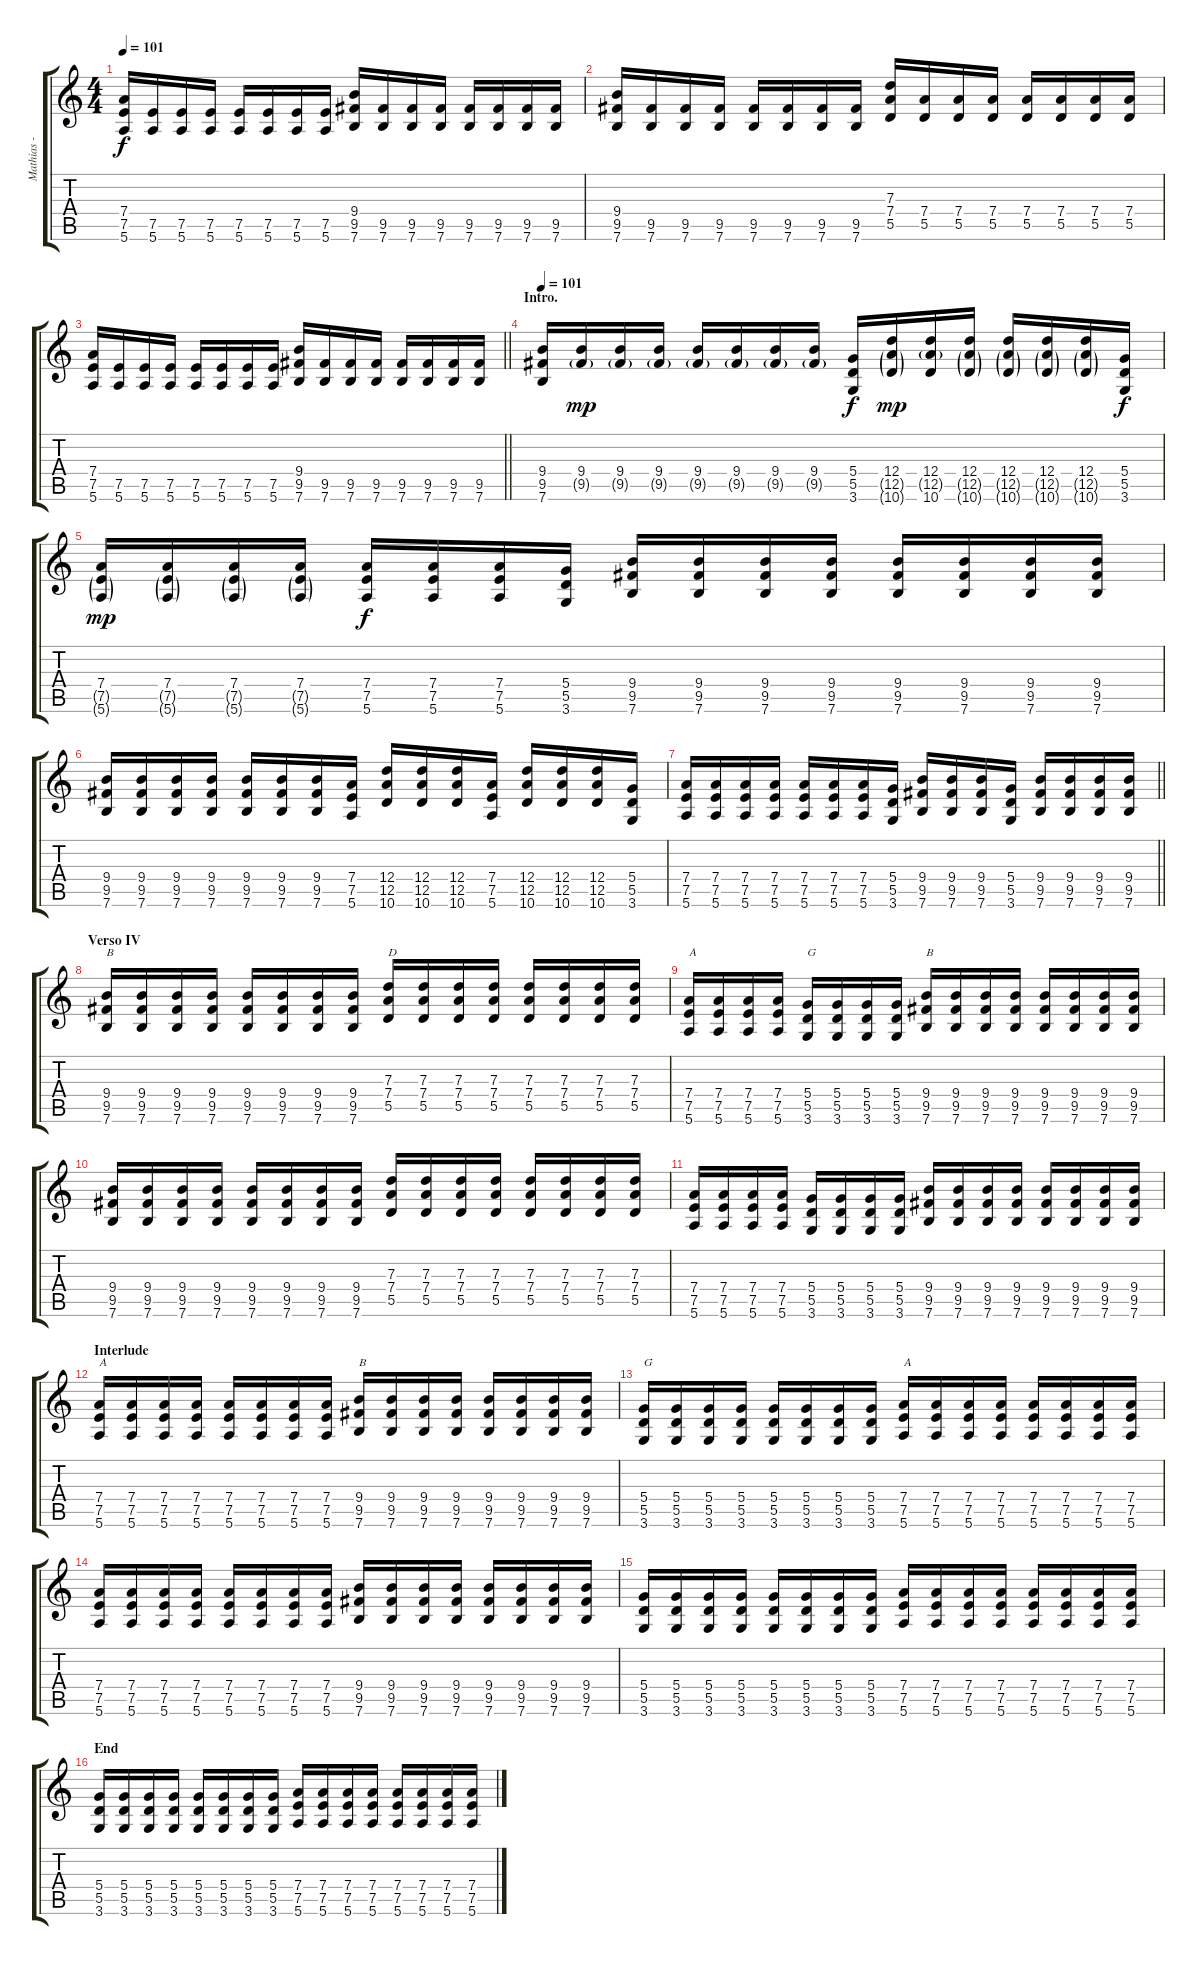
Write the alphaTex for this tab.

\track ("Mathias - Left Guitar" "Mathias - ") {instrument overdrivenguitar}
\staff {score tabs}
\tuning (E4 B3 G3 D3 A2 E2) {hide}
\ts (4 4)
\tempo 101
\clef g2
\ks c
(7.4 7.5 5.6).16{dy f} (7.5 5.6).16 (7.5 5.6).16 (7.5 5.6).16 (7.5 5.6).16 (7.5 5.6).16 (7.5 5.6).16 (7.5 5.6).16 (9.4 9.5 7.6).16 (9.5 7.6).16 (9.5 7.6).16 (9.5 7.6).16 (9.5 7.6).16 (9.5 7.6).16 (9.5 7.6).16 (9.5 7.6).16 |
(9.4 9.5 7.6).16 (9.5 7.6).16 (9.5 7.6).16 (9.5 7.6).16 (9.5 7.6).16 (9.5 7.6).16 (9.5 7.6).16 (9.5 7.6).16 (7.3 7.4 5.5).16 (7.4 5.5).16 (7.4 5.5).16 (7.4 5.5).16 (7.4 5.5).16 (7.4 5.5).16 (7.4 5.5).16 (7.4 5.5).16 |
\barLineRight lightlight
(7.4 7.5 5.6).16 (7.5 5.6).16 (7.5 5.6).16 (7.5 5.6).16 (7.5 5.6).16 (7.5 5.6).16 (7.5 5.6).16 (7.5 5.6).16 (9.4 9.5 7.6).16 (9.5 7.6).16 (9.5 7.6).16 (9.5 7.6).16 (9.5 7.6).16 (9.5 7.6).16 (9.5 7.6).16 (9.5 7.6).16 |
\section ("" "Intro.")
\tempo 101
(9.4 9.5 7.6).16 (9.4 9.5{g}).16{dy mp} (9.4 9.5{g}).16 (9.4 9.5{g}).16 (9.4 9.5{g}).16 (9.4 9.5{g}).16 (9.4 9.5{g}).16 (9.4 9.5{g}).16 (5.4 5.5 3.6).16{dy f} (12.4 12.5{g} 10.6{g}).16{dy mp} (12.4 12.5{g} 10.6).16 (12.4 12.5{g} 10.6{g}).16 (12.4 12.5{g} 10.6{g}).16 (12.4 12.5{g} 10.6{g}).16 (12.4 12.5{g} 10.6{g}).16 (5.4 5.5 3.6).16{dy f} |
(7.4 7.5{g} 5.6{g}).16{dy mp} (7.4 7.5{g} 5.6{g}).16 (7.4 7.5{g} 5.6{g}).16 (7.4 7.5{g} 5.6{g}).16 (7.4 7.5 5.6).16{dy f} (7.4 7.5 5.6).16 (7.4 7.5 5.6).16 (5.4 5.5 3.6).16 (9.4 9.5 7.6).16 (9.4 9.5 7.6).16 (9.4 9.5 7.6).16 (9.4 9.5 7.6).16 (9.4 9.5 7.6).16 (9.4 9.5 7.6).16 (9.4 9.5 7.6).16 (9.4 9.5 7.6).16 |
(9.4 9.5 7.6).16 (9.4 9.5 7.6).16 (9.4 9.5 7.6).16 (9.4 9.5 7.6).16 (9.4 9.5 7.6).16 (9.4 9.5 7.6).16 (9.4 9.5 7.6).16 (7.4 7.5 5.6).16 (12.4 12.5 10.6).16 (12.4 12.5 10.6).16 (12.4 12.5 10.6).16 (7.4 7.5 5.6).16 (12.4 12.5 10.6).16 (12.4 12.5 10.6).16 (12.4 12.5 10.6).16 (5.4 5.5 3.6).16 |
\barLineRight lightlight
(7.4 7.5 5.6).16 (7.4 7.5 5.6).16 (7.4 7.5 5.6).16 (7.4 7.5 5.6).16 (7.4 7.5 5.6).16 (7.4 7.5 5.6).16 (7.4 7.5 5.6).16 (5.4 5.5 3.6).16 (9.4 9.5 7.6).16 (9.4 9.5 7.6).16 (9.4 9.5 7.6).16 (5.4 5.5 3.6).16 (9.4 9.5 7.6).16 (9.4 9.5 7.6).16 (9.4 9.5 7.6).16 (9.4 9.5 7.6).16 |
\section ("" "Verso IV")
(9.4 9.5 7.6).16{txt "B"} (9.4 9.5 7.6).16 (9.4 9.5 7.6).16 (9.4 9.5 7.6).16 (9.4 9.5 7.6).16 (9.4 9.5 7.6).16 (9.4 9.5 7.6).16 (9.4 9.5 7.6).16 (7.3 7.4 5.5).16{txt "D"} (7.3 7.4 5.5).16 (7.3 7.4 5.5).16 (7.3 7.4 5.5).16 (7.3 7.4 5.5).16 (7.3 7.4 5.5).16 (7.3 7.4 5.5).16 (7.3 7.4 5.5).16 |
(7.4 7.5 5.6).16{txt "A"} (7.4 7.5 5.6).16 (7.4 7.5 5.6).16 (7.4 7.5 5.6).16 (5.4 5.5 3.6).16{txt "G"} (5.4 5.5 3.6).16 (5.4 5.5 3.6).16 (5.4 5.5 3.6).16 (9.4 9.5 7.6).16{txt "B"} (9.4 9.5 7.6).16 (9.4 9.5 7.6).16 (9.4 9.5 7.6).16 (9.4 9.5 7.6).16 (9.4 9.5 7.6).16 (9.4 9.5 7.6).16 (9.4 9.5 7.6).16 |
(9.4 9.5 7.6).16 (9.4 9.5 7.6).16 (9.4 9.5 7.6).16 (9.4 9.5 7.6).16 (9.4 9.5 7.6).16 (9.4 9.5 7.6).16 (9.4 9.5 7.6).16 (9.4 9.5 7.6).16 (7.3 7.4 5.5).16 (7.3 7.4 5.5).16 (7.3 7.4 5.5).16 (7.3 7.4 5.5).16 (7.3 7.4 5.5).16 (7.3 7.4 5.5).16 (7.3 7.4 5.5).16 (7.3 7.4 5.5).16 |
(7.4 7.5 5.6).16 (7.4 7.5 5.6).16 (7.4 7.5 5.6).16 (7.4 7.5 5.6).16 (5.4 5.5 3.6).16 (5.4 5.5 3.6).16 (5.4 5.5 3.6).16 (5.4 5.5 3.6).16 (9.4 9.5 7.6).16 (9.4 9.5 7.6).16 (9.4 9.5 7.6).16 (9.4 9.5 7.6).16 (9.4 9.5 7.6).16 (9.4 9.5 7.6).16 (9.4 9.5 7.6).16 (9.4 9.5 7.6).16 |
\section ("" "Interlude")
(7.4 7.5 5.6).16{txt "A"} (7.4 7.5 5.6).16 (7.4 7.5 5.6).16 (7.4 7.5 5.6).16 (7.4 7.5 5.6).16 (7.4 7.5 5.6).16 (7.4 7.5 5.6).16 (7.4 7.5 5.6).16 (9.4 9.5 7.6).16{txt "B"} (9.4 9.5 7.6).16 (9.4 9.5 7.6).16 (9.4 9.5 7.6).16 (9.4 9.5 7.6).16 (9.4 9.5 7.6).16 (9.4 9.5 7.6).16 (9.4 9.5 7.6).16 |
(5.4 5.5 3.6).16{txt "G"} (5.4 5.5 3.6).16 (5.4 5.5 3.6).16 (5.4 5.5 3.6).16 (5.4 5.5 3.6).16 (5.4 5.5 3.6).16 (5.4 5.5 3.6).16 (5.4 5.5 3.6).16 (7.4 7.5 5.6).16{txt "A"} (7.4 7.5 5.6).16 (7.4 7.5 5.6).16 (7.4 7.5 5.6).16 (7.4 7.5 5.6).16 (7.4 7.5 5.6).16 (7.4 7.5 5.6).16 (7.4 7.5 5.6).16 |
(7.4 7.5 5.6).16 (7.4 7.5 5.6).16 (7.4 7.5 5.6).16 (7.4 7.5 5.6).16 (7.4 7.5 5.6).16 (7.4 7.5 5.6).16 (7.4 7.5 5.6).16 (7.4 7.5 5.6).16 (9.4 9.5 7.6).16 (9.4 9.5 7.6).16 (9.4 9.5 7.6).16 (9.4 9.5 7.6).16 (9.4 9.5 7.6).16 (9.4 9.5 7.6).16 (9.4 9.5 7.6).16 (9.4 9.5 7.6).16 |
(5.4 5.5 3.6).16 (5.4 5.5 3.6).16 (5.4 5.5 3.6).16 (5.4 5.5 3.6).16 (5.4 5.5 3.6).16 (5.4 5.5 3.6).16 (5.4 5.5 3.6).16 (5.4 5.5 3.6).16 (7.4 7.5 5.6).16 (7.4 7.5 5.6).16 (7.4 7.5 5.6).16 (7.4 7.5 5.6).16 (7.4 7.5 5.6).16 (7.4 7.5 5.6).16 (7.4 7.5 5.6).16 (7.4 7.5 5.6).16 |
\section ("" "End")
(5.4 5.5 3.6).16 (5.4 5.5 3.6).16 (5.4 5.5 3.6).16 (5.4 5.5 3.6).16 (5.4 5.5 3.6).16 (5.4 5.5 3.6).16 (5.4 5.5 3.6).16 (5.4 5.5 3.6).16 (7.4 7.5 5.6).16 (7.4 7.5 5.6).16 (7.4 7.5 5.6).16 (7.4 7.5 5.6).16 (7.4 7.5 5.6).16 (7.4 7.5 5.6).16 (7.4 7.5 5.6).16 (7.4 7.5 5.6).16
